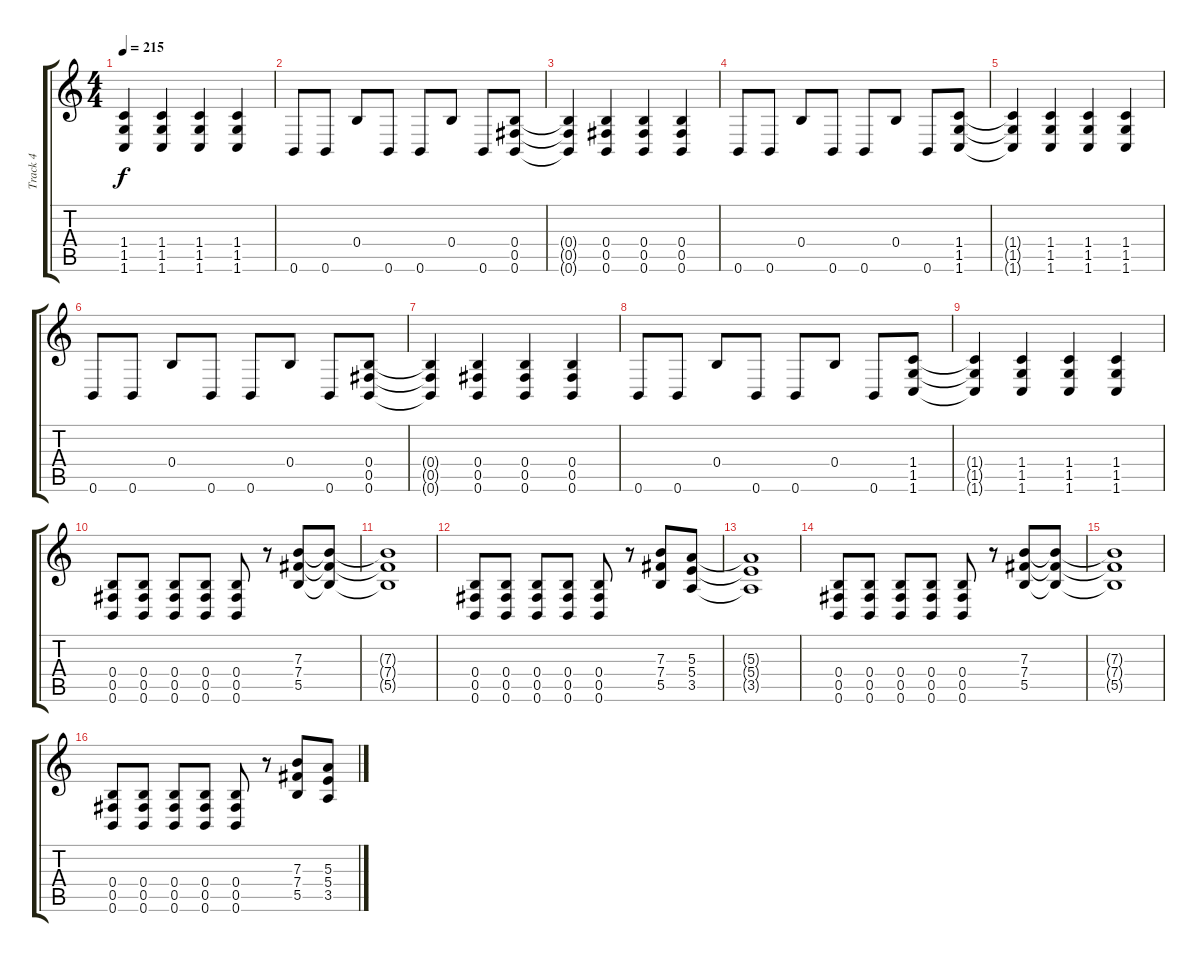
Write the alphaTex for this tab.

\track ("Track 4" "Track 4") {instrument distortionguitar}
\staff {score tabs}
\tuning (Db4 Ab3 E3 B2 Gb2 B1) {hide}
\ts (4 4)
\tempo 215
\clef g2
\ks c
(1.4{t} 1.5{t} 1.6{t}).4{dy f} (1.4 1.5 1.6).4 (1.4 1.5 1.6).4 (1.4 1.5 1.6).4 |
0.6.8 0.6.8 0.4.8 0.6.8 0.6.8 0.4.8 0.6.8 (0.4 0.5 0.6).8 |
(0.4{t} 0.5{t} 0.6{t}).4 (0.4 0.5 0.6).4 (0.4 0.5 0.6).4 (0.4 0.5 0.6).4 |
0.6.8 0.6.8 0.4.8 0.6.8 0.6.8 0.4.8 0.6.8 (1.4 1.5 1.6).8 |
(1.4{t} 1.5{t} 1.6{t}).4 (1.4 1.5 1.6).4 (1.4 1.5 1.6).4 (1.4 1.5 1.6).4 |
0.6.8 0.6.8 0.4.8 0.6.8 0.6.8 0.4.8 0.6.8 (0.4 0.5 0.6).8 |
(0.4{t} 0.5{t} 0.6{t}).4 (0.4 0.5 0.6).4 (0.4 0.5 0.6).4 (0.4 0.5 0.6).4 |
0.6.8 0.6.8 0.4.8 0.6.8 0.6.8 0.4.8 0.6.8 (1.4 1.5 1.6).8 |
(1.4{t} 1.5{t} 1.6{t}).4 (1.4 1.5 1.6).4 (1.4 1.5 1.6).4 (1.4 1.5 1.6).4 |
(0.4 0.5 0.6).8 (0.4 0.5 0.6).8 (0.4 0.5 0.6).8 (0.4 0.5 0.6).8 (0.4 0.5 0.6).8 r.8 (7.3 7.4 5.5).8 (7.3{t} 7.4{t} 5.5{t}).8 |
(7.3{t} 7.4{t} 5.5{t}).1 |
(0.4 0.5 0.6).8 (0.4 0.5 0.6).8 (0.4 0.5 0.6).8 (0.4 0.5 0.6).8 (0.4 0.5 0.6).8 r.8 (7.3 7.4 5.5).8 (5.3 5.4 3.5).8 |
(5.3{t} 5.4{t} 3.5{t}).1 |
(0.4 0.5 0.6).8 (0.4 0.5 0.6).8 (0.4 0.5 0.6).8 (0.4 0.5 0.6).8 (0.4 0.5 0.6).8 r.8 (7.3 7.4 5.5).8 (7.3{t} 7.4{t} 5.5{t}).8 |
(7.3{t} 7.4{t} 5.5{t}).1 |
(0.4 0.5 0.6).8 (0.4 0.5 0.6).8 (0.4 0.5 0.6).8 (0.4 0.5 0.6).8 (0.4 0.5 0.6).8 r.8 (7.3 7.4 5.5).8 (5.3 5.4 3.5).8
